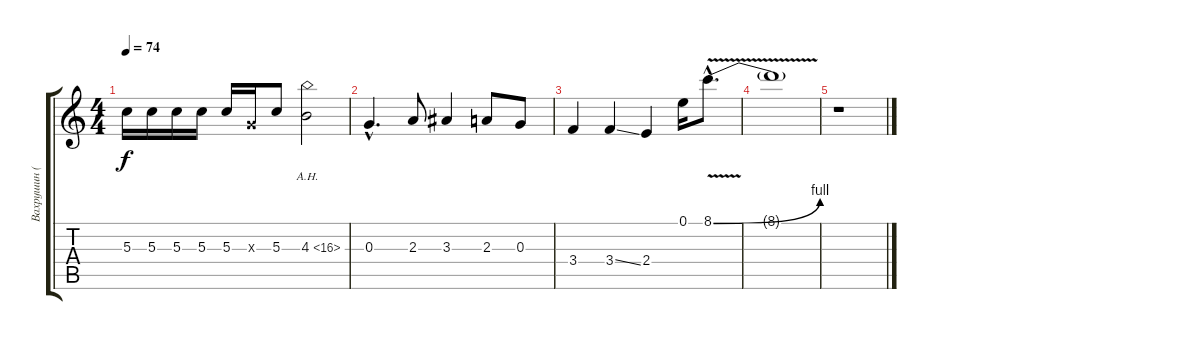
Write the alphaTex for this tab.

\track ("Вахрушин (Соло)" "Вахрушин (") {instrument distortionguitar}
\staff {score tabs}
\tuning (E4 B3 G3 D3 A2 E2) {hide}
\ts (4 4)
\tempo 74
\clef g2
\ks c
5.3.16{dy f} 5.3.16 5.3.16 5.3.16 5.3.16 0.3{x}.16 5.3.8 4.3{ah 12}.2 |
0.3{hac}.4{d} 2.3.8 3.3.4 2.3.8 0.3.8 |
3.4.4 3.4{ss}.4 2.4.4 0.1.16 8.1{be (bend 0 0 60 4) v hac}.8{d} |
8.1{t}.1 |
r.1
